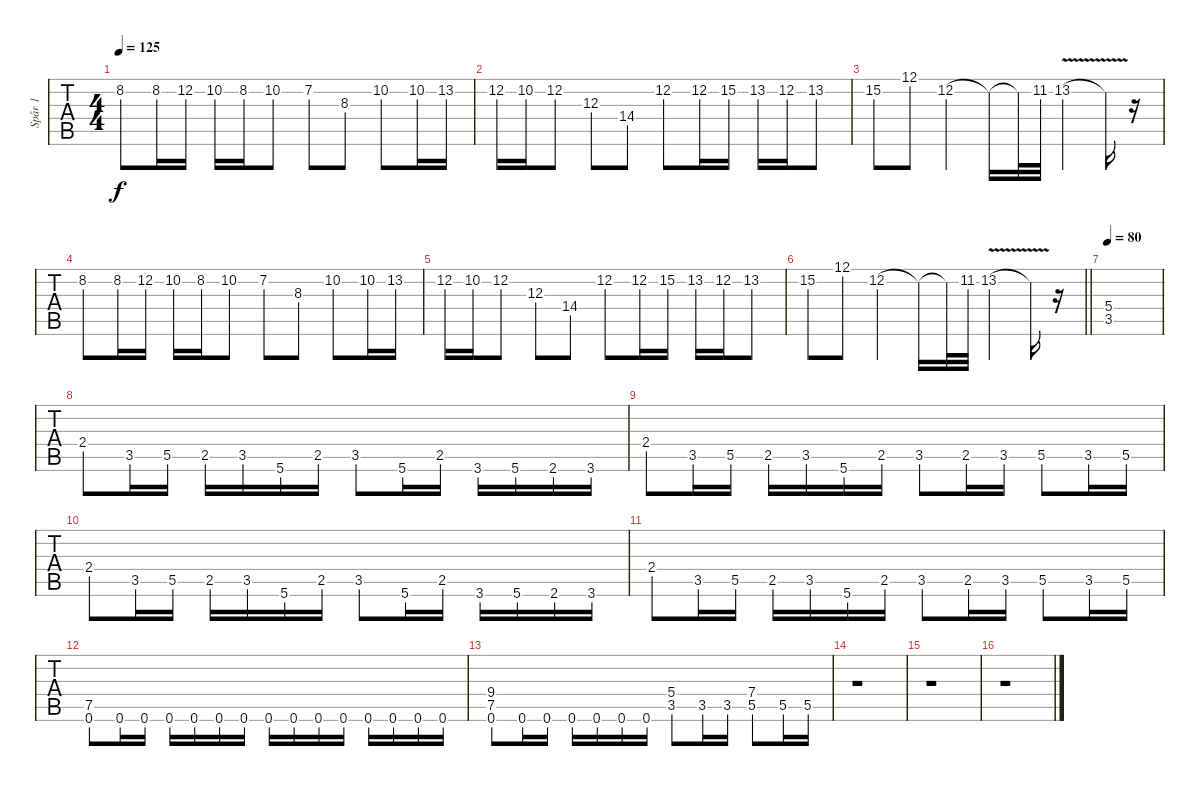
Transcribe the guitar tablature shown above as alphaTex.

\track ("Spår 1" "Spår 1") {instrument distortionguitar}
\staff {tabs}
\tuning (E4 B3 G3 D3 A2 E2) {hide}
\ts (4 4)
\tempo 125
\clef g2
\ks c
8.2.8{dy f} 8.2.16 12.2.16 10.2.16 8.2.16 10.2.8 7.2.8 8.3.8 10.2.8 10.2.16 13.2.16 |
12.2.16 10.2.16 12.2.8 12.3.8 14.4.8 12.2.8 12.2.16 15.2.16 13.2.16 12.2.16 13.2.8 |
15.2.8 12.1.8 12.2.4 12.2{t}.16 12.2{t}.32 11.2.32 13.2{v}.4 13.2{t}.16 r.16 |
8.2.8 8.2.16 12.2.16 10.2.16 8.2.16 10.2.8 7.2.8 8.3.8 10.2.8 10.2.16 13.2.16 |
12.2.16 10.2.16 12.2.8 12.3.8 14.4.8 12.2.8 12.2.16 15.2.16 13.2.16 12.2.16 13.2.8 |
\barLineRight lightlight
15.2.8 12.1.8 12.2.4 12.2{t}.16 12.2{t}.32 11.2.32 13.2{v}.4 13.2{t}.16 r.16 |
\tempo 80
(5.4 3.5).1 |
2.4.8 3.5.16 5.5.16 2.5.16 3.5.16 5.6.16 2.5.16 3.5.8 5.6.16 2.5.16 3.6.16 5.6.16 2.6.16 3.6.16 |
2.4.8 3.5.16 5.5.16 2.5.16 3.5.16 5.6.16 2.5.16 3.5.8 2.5.16 3.5.16 5.5.8 3.5.16 5.5.16 |
2.4.8 3.5.16 5.5.16 2.5.16 3.5.16 5.6.16 2.5.16 3.5.8 5.6.16 2.5.16 3.6.16 5.6.16 2.6.16 3.6.16 |
2.4.8 3.5.16 5.5.16 2.5.16 3.5.16 5.6.16 2.5.16 3.5.8 2.5.16 3.5.16 5.5.8 3.5.16 5.5.16 |
(7.5 0.6).8 0.6.16 0.6.16 0.6.16 0.6.16 0.6.16 0.6.16 0.6.16 0.6.16 0.6.16 0.6.16 0.6.16 0.6.16 0.6.16 0.6.16 |
(9.4 7.5 0.6).8 0.6.16 0.6.16 0.6.16 0.6.16 0.6.16 0.6.16 (5.4 3.5).8 3.5.16 3.5.16 (7.4 5.5).8 5.5.16 5.5.16 |
r.1 |
r.1 |
r.1
